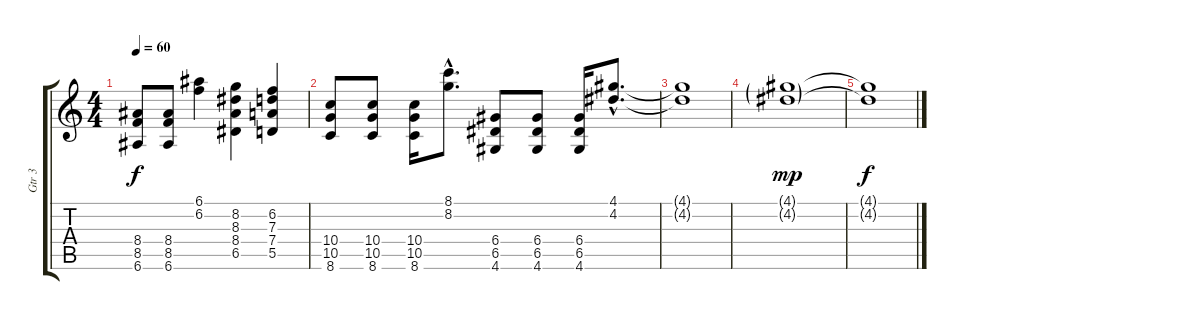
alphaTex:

\track ("Gtr 3" "Gtr 3") {instrument distortionguitar}
\staff {score tabs}
\tuning (E4 B3 G3 D3 A2 E2) {hide}
\ts (4 4)
\tempo 60
\clef g2
\ks c
(8.4 8.5 6.6).8{dy f} (8.4 8.5 6.6).8 (6.1 6.2).4 (8.2 8.3 8.4 6.5).4 (6.2 7.3 7.4 5.5).4 |
(10.4 10.5 8.6).8 (10.4 10.5 8.6).8 (10.4 10.5 8.6).16 (8.1{hac} 8.2{hac}).8{d} (6.4 6.5 4.6).8 (6.4 6.5 4.6).8 (6.4 6.5 4.6).16 (4.1{hac} 4.2{hac}).8{d} |
(4.1{t} 4.2{t}).1 |
(4.1{g} 4.2{g}).1{dy mp} |
(4.1{t} 4.2{t}).1{dy f}
